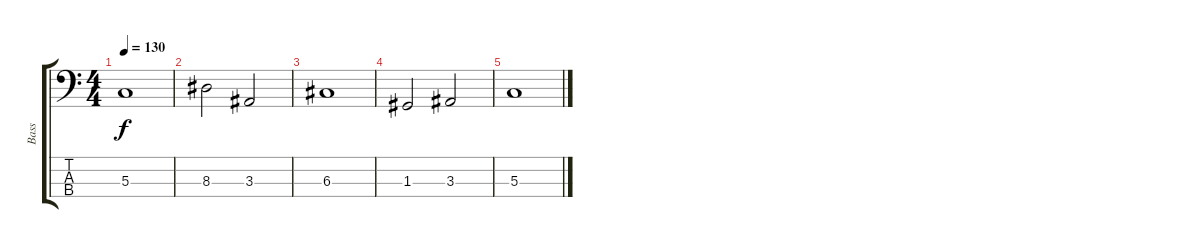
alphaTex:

\track ("Bass" "Bass") {instrument fretlessbass}
\staff {score tabs}
\tuning (F2 C2 G1 C1) {hide}
\ts (4 4)
\tempo 130
\clef f4
\ks c
5.3.1{dy f} |
8.3.2 3.3.2 |
6.3.1 |
1.3.2 3.3.2 |
5.3.1
